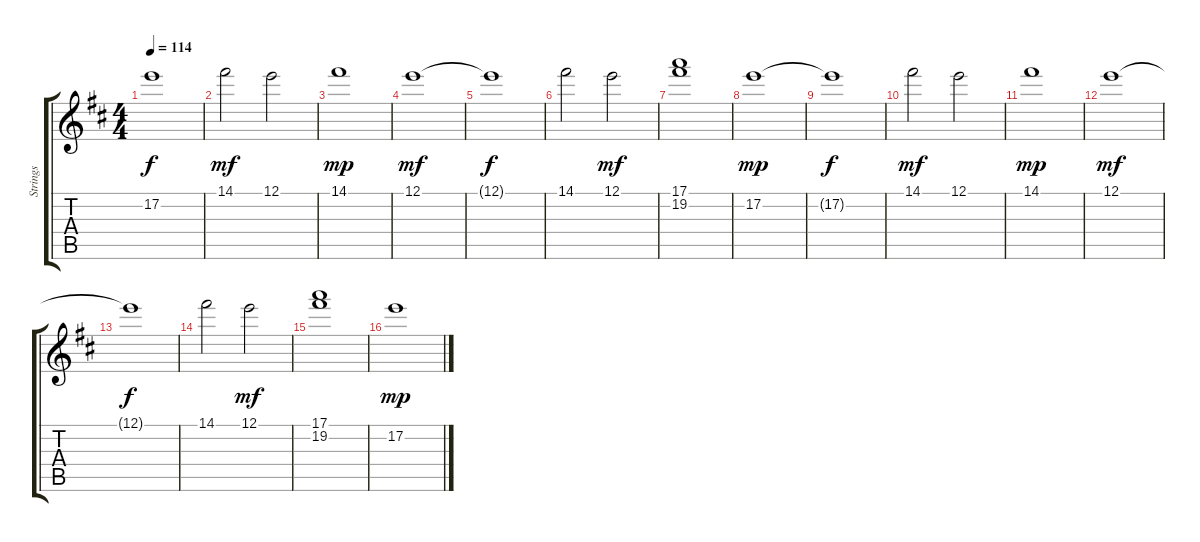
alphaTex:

\track ("Strings" "Strings") {instrument distortionguitar}
\staff {score tabs}
\tuning (E4 B3 G3 D3 A2 E2) {hide}
\ts (4 4)
\tempo 114
\clef g2
\ks d
17.2{t}.1{dy f} |
14.1.2{dy mf} 12.1.2 |
14.1.1{dy mp} |
12.1.1{dy mf} |
12.1{t}.1{dy f} |
14.1.2 12.1.2{dy mf} |
(17.1 19.2).1 |
17.2.1{dy mp} |
17.2{t}.1{dy f} |
14.1.2{dy mf} 12.1.2 |
14.1.1{dy mp} |
12.1.1{dy mf} |
12.1{t}.1{dy f} |
14.1.2 12.1.2{dy mf} |
(17.1 19.2).1 |
17.2.1{dy mp}
